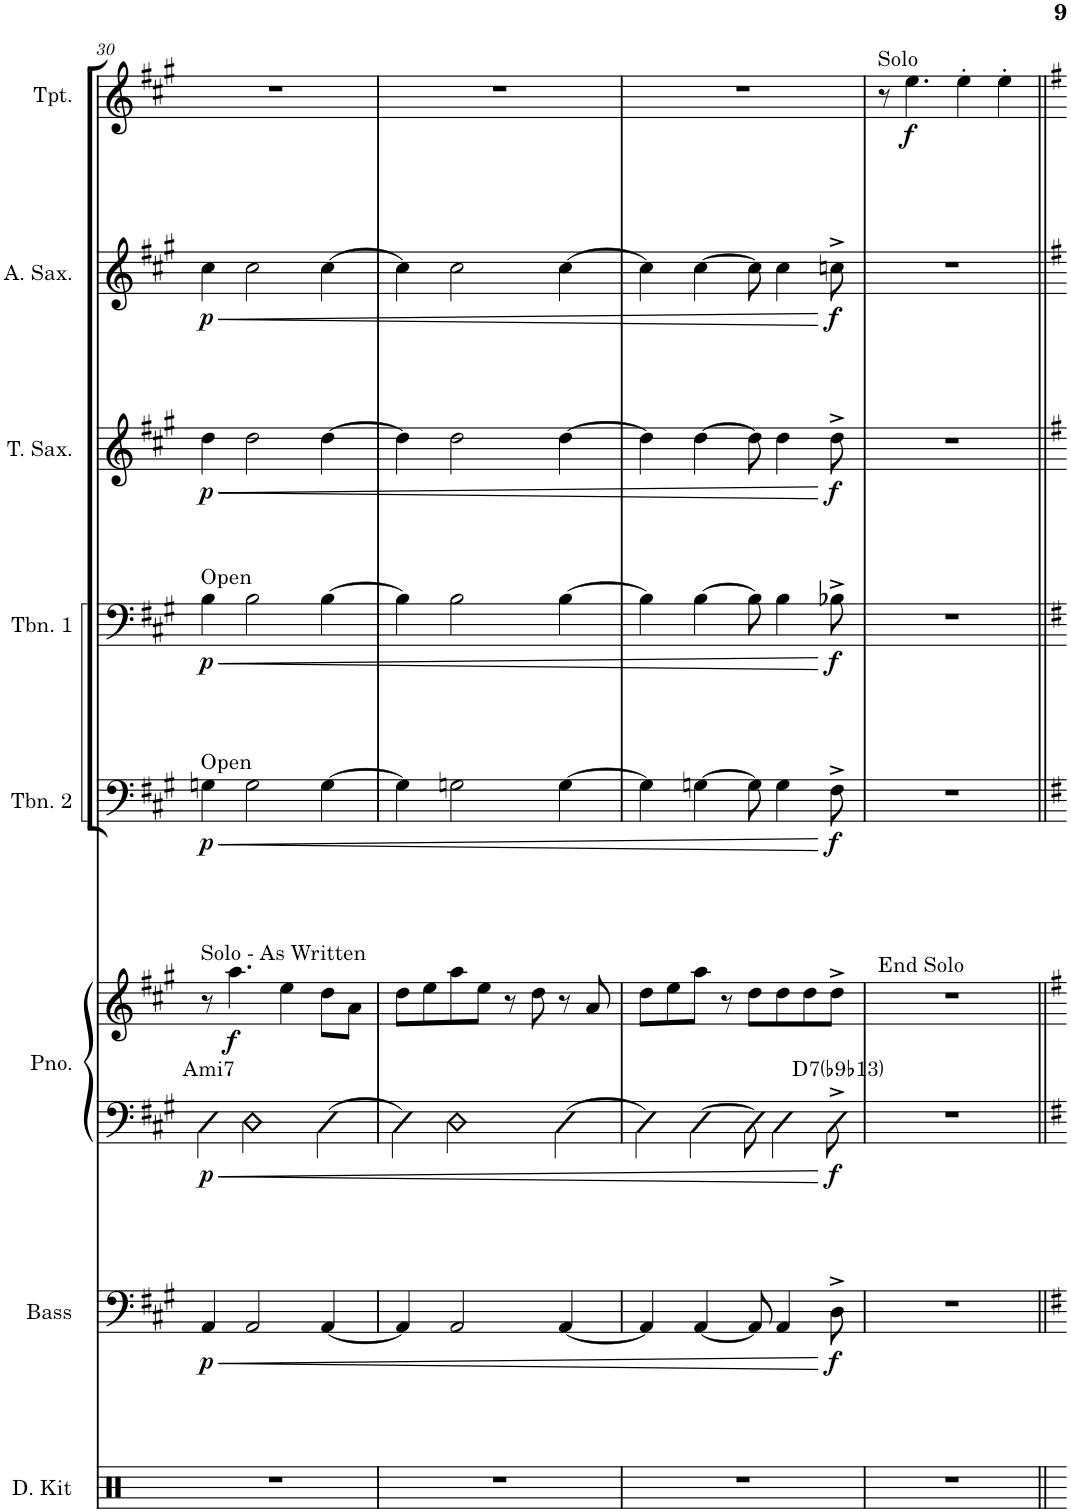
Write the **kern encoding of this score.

**kern	**kern	**dynam	**kern	**kern	**dynam	**harte	**kern	**dynam	**kern	**dynam	**kern	**dynam	**kern	**dynam	**kern	**dynam
*part8	*part7	*part7	*part6	*part6	*part6	*part6	*part5	*part5	*part4	*part4	*part3	*part3	*part2	*part2	*part1	*part1
*staff9	*staff8	*staff8	*staff7	*staff6	*staff6/7	*	*staff5	*staff5	*staff4	*staff4	*staff3	*staff3	*staff2	*staff2	*staff1	*staff1
*I"Drum Kit	*I"Acoustic Bass	*	*I"Piano	*	*	*	*I"Trombone 2	*	*I"Trombone 1	*	*I"Tenor Saxophone	*	*I"Alto Saxophone	*	*I"Trumpet	*
*I'D. Kit	*I'Bass	*	*I'Pno.	*	*	*	*I'Tbn. 2	*	*I'Tbn. 1	*	*I'T. Sax.	*	*I'A. Sax.	*	*I'Tpt.	*
!!LO:PB:g=z
*clefX	*clefF4	*	*clefF4	*clefG2	*	*	*clefF4	*	*clefF4	*	*clefG2	*	*clefG2	*	*clefG2	*
*	*Trd7c12	*	*	*	*	*	*	*	*	*	*Trd8c14	*	*Trd5c9	*	*Trd1c2	*
*k[]	*k[f#c#g#]	*	*k[f#c#g#]	*k[f#c#g#]	*	*	*k[f#c#g#]	*	*k[f#c#g#]	*	*k[f#c#g#]	*	*k[f#c#g#]	*	*k[f#c#g#]	*
*M4/4	*M4/4	*	*M4/4	*M4/4	*	*	*M4/4	*	*M4/4	*	*M4/4	*	*M4/4	*	*M4/4	*
=30	=30	=30	=30	=30	=30	=30	=30	=30	=30	=30	=30	=30	=30	=30	=30	=30
!	!	!	!	!	!	!	!	!	!LO:TX:a:t=Open	!	!	!	!	!	!	!
!	!	!	!	!	!	!	!LO:TX:a:t=Open	!	!	!	!	!	!	!	!	!
!	!	!	!	!LO:TX:a:t=Solo - As Written	!	!	!	!	!	!	!	!	!	!	!	!
!	!	!LO:HP:b	!	!	!	!	!	!LO:HP:b	!	!LO:HP:b	!	!LO:HP:b	!	!LO:HP:b	!	!
!	!	!LO:DY:n=1:b	!	!	!LO:DY:b=2	!LO:H:kt=mi7	!	!LO:DY:n=1:b	!	!LO:DY:n=1:b	!	!LO:DY:n=1:b	!	!LO:DY:n=1:b	!	!
*	*	*	*	*^	*	*	*	*	*	*	*	*	*	*	*	*
1r	4AA/	< p	4dd\	8r	4ryy	p	A:min7	4Gn\	< p	4B\	< p	4dd\	< p	4cc#\	< p	1r	.
!	!	!	!	!	!	!LO:DY:b	!	!	!	!	!	!	!	!	!	!	!
.	.	.	.	4.aa\	.	f	.	.	.	.	.	.	.	.	.	.	.
!	!	!	!	!	!	!	!LO:H:kt=mi7	!	!	!	!	!	!	!	!	!	!
.	2AA/	.	2dd\	.	2.ryy	.	A:min7	2G\	.	2B\	.	2dd\	.	2cc#\	.	.	.
.	.	.	.	4ee\	.	.	.	.	.	.	.	.	.	.	.	.	.
!	!	!	!	!	!	!	!LO:H:kt=mi7	!	!	!	!	!	!	!	!	!	!
.	[4AA/	.	[4cc#\	8dd\L	.	.	A:min7	[4G\	.	[4B\	.	[4dd\	.	[4cc#\	.	.	.
.	.	.	.	8a\J	.	.	.	.	.	.	.	.	.	.	.	.	.
*	*	*	*	*v	*v	*	*	*	*	*	*	*	*	*	*	*	*
=31	=31	=31	=31	=31	=31	=31	=31	=31	=31	=31	=31	=31	=31	=31	=31	=31
1r	4AA/]	.	4cc#\]	8dd\L	.	.	4G\]	.	4B\]	.	4dd\]	.	4cc#\]	.	1r	.
.	.	.	.	8ee\	.	.	.	.	.	.	.	.	.	.	.	.
!	!	!	!	!	!	!LO:H:kt=mi7	!	!	!	!	!	!	!	!	!	!
.	2AA/	.	2dd\	8aa\	.	A:min7	2Gn\	.	2B\	.	2dd\	.	2cc#\	.	.	.
.	.	.	.	8ee\J	.	.	.	.	.	.	.	.	.	.	.	.
.	.	.	.	8r	.	.	.	.	.	.	.	.	.	.	.	.
.	.	.	.	8dd\	.	.	.	.	.	.	.	.	.	.	.	.
!	!	!	!	!	!	!LO:H:kt=mi7	!	!	!	!	!	!	!	!	!	!
.	[4AA/	.	[4cc#\	8r	.	A:min7	[4G\	.	[4B\	.	[4dd\	.	[4cc#\	.	.	.
.	.	.	.	8a/	.	.	.	.	.	.	.	.	.	.	.	.
=32	=32	=32	=32	=32	=32	=32	=32	=32	=32	=32	=32	=32	=32	=32	=32	=32
1r	4AA/]	.	4cc#\]	8dd\L	.	.	4G\]	.	4B\]	.	4dd\]	.	4cc#\]	.	1r	.
.	.	.	.	8ee\	.	.	.	.	.	.	.	.	.	.	.	.
!	!	!	!	!	!	!LO:H:kt=mi7	!	!	!	!	!	!	!	!	!	!
.	[4AA/	.	[4cc#\	8aa\J	.	A:min7	[4Gn\	.	[4B\	.	[4dd\	.	[4cc#\	.	.	.
.	.	.	.	8r	.	.	.	.	.	.	.	.	.	.	.	.
.	8AA/]	.	8cc#\]	8dd\L	.	.	8G\]	.	8B\]	.	8dd\]	.	8cc#\]	.	.	.
!	!	!	!	!	!	!LO:H:kt=mi7	!	!	!	!	!	!	!	!	!	!
.	4AA/	.	4cc#\	8dd\	.	A:min7	4G\	.	4B\	.	4dd\	.	4cc#\	.	.	.
.	.	.	.	8dd\	.	.	.	.	.	.	.	.	.	.	.	.
!	!	!LO:DY:n=1:b	!	!	!LO:DY:b=2	!LO:H:kt=7	!	!LO:DY:n=1:b	!	!LO:DY:n=1:b	!	!LO:DY:n=1:b	!	!LO:DY:n=1:b	!	!
.	8D^\	[ f	8b^\	8dd^\J	f	D:7(b9,b13)	8F#^\	[ f	8B-X^\	[ f	8dd^\	[ f	8ccn^\	[ f	.	.
=33	=33	=33	=33	=33	=33	=33	=33	=33	=33	=33	=33	=33	=33	=33	=33	=33
!	!	!	!	!	!	!	!	!	!	!	!	!	!	!	!LO:TX:a:t=Solo	!
!	!	!	!	!LO:TX:a:t=End Solo	!	!	!	!	!	!	!	!	!	!	!	!
1r	1r	.	1r	1r	.	.	1r	.	1r	.	1r	.	1r	.	8r	.
!	!	!	!	!	!	!	!	!	!	!	!	!	!	!	!	!LO:DY:b
.	.	.	.	.	.	.	.	.	.	.	.	.	.	.	4.ee\	f
.	.	.	.	.	.	.	.	.	.	.	.	.	.	.	4ee'\	.
.	.	.	.	.	.	.	.	.	.	.	.	.	.	.	4ee'\	.
=||	=||	=||	=||	=||	=||	=||	=||	=||	=||	=||	=||	=||	=||	=||	=||	=||
*-	*-	*-	*-	*-	*-	*-	*-	*-	*-	*-	*-	*-	*-	*-	*-	*-
